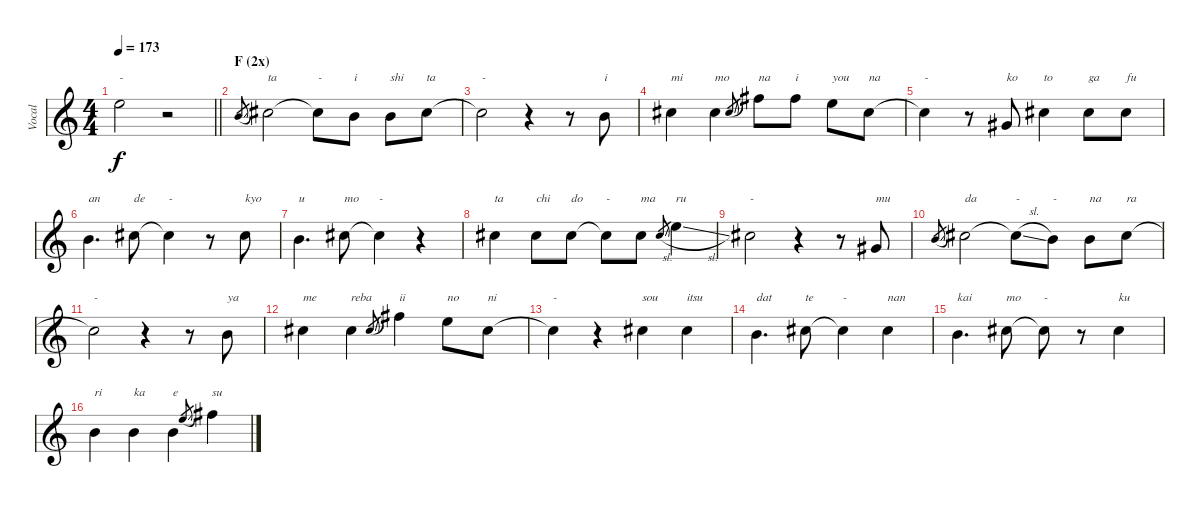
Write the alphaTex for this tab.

\track ("Vocal" "Vocal") {instrument contrabass}
\staff {score}
\tuning (E4 B3 G3 D3 A2 E2) {hide}
\ts (4 4)
\tempo 173
\clef g2
\barLineRight lightlight
\ks c
0.1{t}.2{txt "-" dy f} r.2 |
\section ("" "F (2x)")
0.2{sl}.8{gr} 2.2.2{txt "ta"} 2.2{t}.8{txt "-"} 0.2.8{txt "i"} 0.2.8{txt "shi"} 2.2.8{txt "ta"} |
2.2{t}.2{txt "-"} r.4 r.8 0.2.8{txt "i"} |
2.2.4{txt "mi"} 2.2.4{txt "mo"} 2.2{sl}.8{gr} 7.2.8{txt "na"} 2.1.8{txt "i"} 0.1.8{txt "you"} 2.2.8{txt "na"} |
2.2{t}.4{txt "-"} r.8 1.3.8{txt "ko"} 2.2.4{txt "to"} 2.2.8{txt "ga"} 2.2.8{txt "fu"} |
0.2.4{d txt "an"} 2.2.8{txt "de"} 2.2{t}.4{txt "-"} r.8 2.2.8{txt "kyo"} |
0.2.4{d txt "u"} 2.2.8{txt "mo"} 2.2{t}.4{txt "-"} r.4 |
2.2.4{txt "ta"} 2.2.8{txt "chi"} 2.2.8{txt "do"} 2.2{t}.8{txt "-"} 2.2.8{txt "ma"} 2.2{sl}.8{gr} 5.2{sl}.4{txt "ru"} |
2.2.2{txt "-"} r.4 r.8 1.3.8{txt "mu"} |
0.2{sl}.8{gr} 2.2.2{txt "da"} 2.2{sl t}.8{txt "-"} 0.2.8{txt "-"} 0.2.8{txt "na"} 2.2.8{txt "ra"} |
2.2{t}.2{txt "-"} r.4 r.8 0.2.8{txt "ya"} |
2.2.4{txt "me"} 2.2.4{txt "reba"} 2.2{sl}.8{gr} 7.2.4{txt "ii"} 0.1.8{txt "no"} 2.2.8{txt "ni"} |
2.2{t}.4{txt "-"} r.4 2.2.4{txt "sou"} 2.2.4{txt "itsu"} |
0.2.4{d txt "dat"} 2.2.8{txt "te"} 2.2{t}.4{txt "-"} 2.2.4{txt "nan"} |
0.2.4{d txt "kai"} 2.2.8{txt "mo"} 2.2{t}.8{txt "-"} r.8 2.2.4{txt "ku"} |
0.2.4{txt "ri"} 0.2.4{txt "ka"} 0.2.4{txt "e"} 5.2{sl}.8{gr} 7.2{sl}.4{txt "su"}
